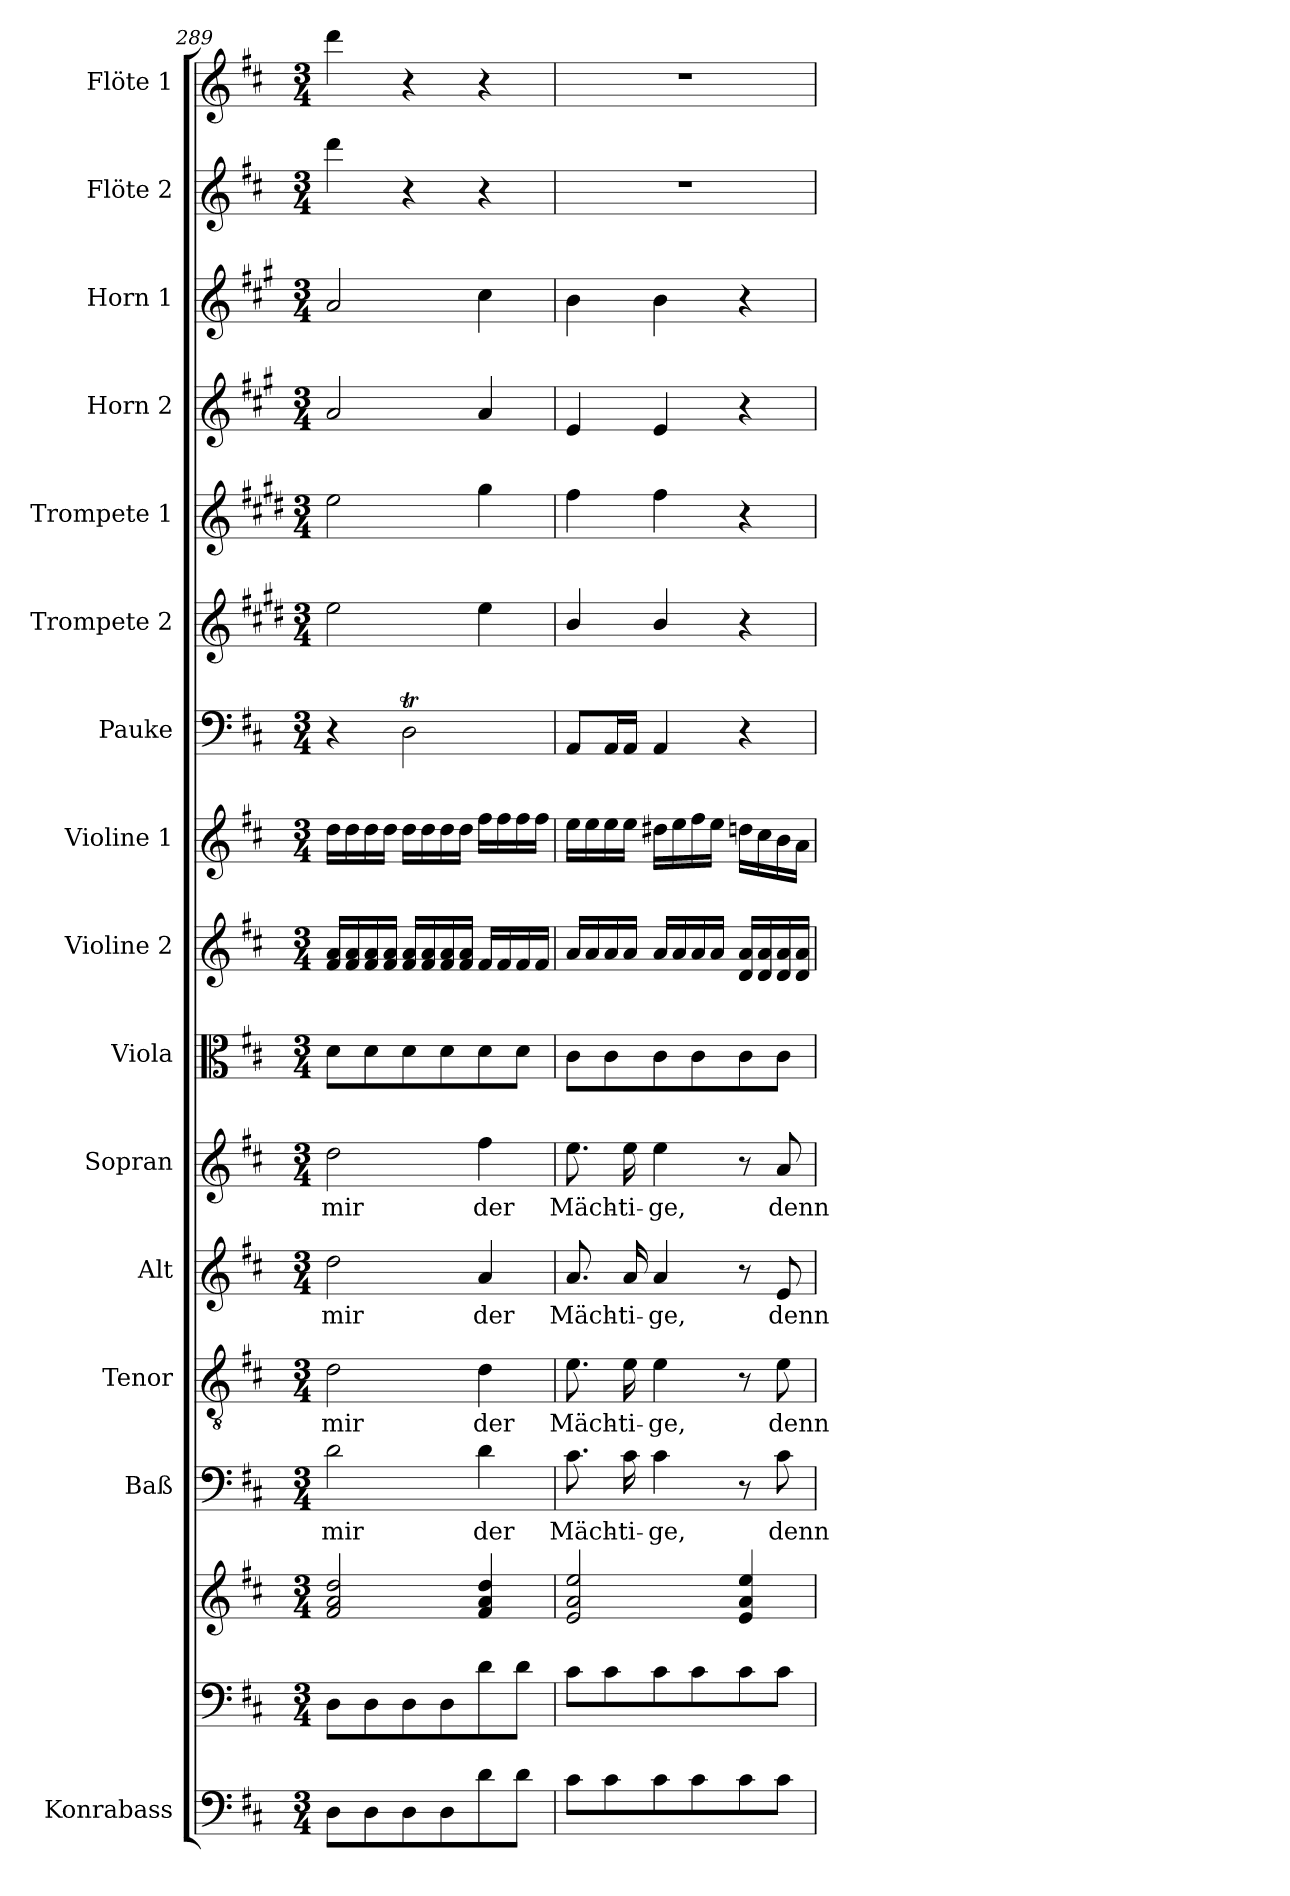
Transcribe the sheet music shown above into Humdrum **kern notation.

**kern	**kern	**kern	**kern	**text	**kern	**text	**kern	**text	**kern	**text	**kern	**kern	**kern	**kern	**kern	**kern	**kern	**kern	**kern	**kern
*part16	*part15	*part15	*part14	*part14	*part13	*part13	*part12	*part12	*part11	*part11	*part10	*part9	*part8	*part7	*part6	*part5	*part4	*part3	*part2	*part1
*staff17	*staff16	*staff15	*staff14	*staff14	*staff13	*staff13	*staff12	*staff12	*staff11	*staff11	*staff10	*staff9	*staff8	*staff7	*staff6	*staff5	*staff4	*staff3	*staff2	*staff1
*I"Konrabass	*	*	*I"Baß	*	*I"Tenor	*	*I"Alt	*	*I"Sopran	*	*I"Viola	*I"Violine 2	*I"Violine 1	*I"Pauke	*I"Trompete 2	*I"Trompete 1	*I"Horn 2	*I"Horn 1	*I"Flöte 2	*I"Flöte 1
*I'Kb.	*	*	*I'Baß	*	*I'Ten	*	*I'Alt	*	*I'Sop	*	*I'Vla.	*I'Vln. 2	*I'Vln. 1	*I'Pk.	*I'Trp. 2	*I'Trp. 1	*I'Hrn. 2	*I'Hrn. 1	*I'Fl. 2	*I'Fl. 1
*clefF4	*clefF4	*clefG2	*clefF4	*	*clefGv2	*	*clefG2	*	*clefG2	*	*clefC3	*clefG2	*clefG2	*clefF4	*clefG2	*clefG2	*clefG2	*clefG2	*clefG2	*clefG2
*ITrd7c12	*	*	*	*	*	*	*	*	*	*	*	*	*	*	*ITrd1c2	*ITrd1c2	*ITrd4c7	*ITrd4c7	*	*
*k[f#c#]	*k[f#c#]	*k[f#c#]	*k[f#c#]	*	*k[f#c#]	*	*k[f#c#]	*	*k[f#c#]	*	*k[f#c#]	*k[f#c#]	*k[f#c#]	*k[f#c#]	*k[f#c#]	*k[f#c#]	*k[f#c#]	*k[f#c#]	*k[f#c#]	*k[f#c#]
*D:	*D:	*D:	*D:	*	*D:	*	*D:	*	*D:	*	*D:	*D:	*D:	*D:	*D:	*D:	*D:	*D:	*D:	*D:
*M3/4	*M3/4	*M3/4	*M3/4	*	*M3/4	*	*M3/4	*	*M3/4	*	*M3/4	*M3/4	*M3/4	*M3/4	*M3/4	*M3/4	*M3/4	*M3/4	*M3/4	*M3/4
=289	=289	=289	=289	=289	=289	=289	=289	=289	=289	=289	=289	=289	=289	=289	=289	=289	=289	=289	=289	=289
!	!	!	!	!LO:LY:b	!	!LO:LY:b	!	!LO:LY:b	!	!LO:LY:b	!	!	!	!	!	!	!	!	!	!
8DD\L	8D\L	2f#/ 2a/ 2dd/	2d\	mir	2d\	mir	2dd\	mir	2dd\	mir	8d\L	16f#/ 16a/LL	16dd\LL	4r	2dd\	2dd\	2d/	2d/	4ddd\	4ddd\
.	.	.	.	.	.	.	.	.	.	.	.	16f#/ 16a/	16dd\	.	.	.	.	.	.	.
8DD\	8D\	.	.	.	.	.	.	.	.	.	8d\	16f#/ 16a/	16dd\	.	.	.	.	.	.	.
.	.	.	.	.	.	.	.	.	.	.	.	16f#/ 16a/JJ	16dd\JJ	.	.	.	.	.	.	.
8DD\	8D\	.	.	.	.	.	.	.	.	.	8d\	16f#/ 16a/LL	16dd\LL	2DT\	.	.	.	.	4r	4r
.	.	.	.	.	.	.	.	.	.	.	.	16f#/ 16a/	16dd\	.	.	.	.	.	.	.
8DD\	8D\	.	.	.	.	.	.	.	.	.	8d\	16f#/ 16a/	16dd\	.	.	.	.	.	.	.
.	.	.	.	.	.	.	.	.	.	.	.	16f#/ 16a/JJ	16dd\JJ	.	.	.	.	.	.	.
!	!	!	!	!LO:LY:b	!	!LO:LY:b	!	!LO:LY:b	!	!LO:LY:b	!	!	!	!	!	!	!	!	!	!
8D\	8d\	4f#/ 4a/ 4dd/	4d\	der	4d\	der	4a/	der	4ff#\	der	8d\	16f#/LL	16ff#\LL	.	4dd\	4ff#\	4d/	4f#\	4r	4r
.	.	.	.	.	.	.	.	.	.	.	.	16f#/	16ff#\	.	.	.	.	.	.	.
8D\J	8d\J	.	.	.	.	.	.	.	.	.	8d\J	16f#/	16ff#\	.	.	.	.	.	.	.
.	.	.	.	.	.	.	.	.	.	.	.	16f#/JJ	16ff#\JJ	.	.	.	.	.	.	.
!!LO:PB:g=z
=290	=290	=290	=290	=290	=290	=290	=290	=290	=290	=290	=290	=290	=290	=290	=290	=290	=290	=290	=290	=290
!	!	!	!	!LO:LY:b	!	!LO:LY:b	!	!LO:LY:b	!	!LO:LY:b	!	!	!	!	!	!	!	!	!	!
8C#\L	8c#\L	2e/ 2a/ 2ee/	8.c#\	Mäch-	8.e\	Mäch-	8.a/	Mäch-	8.ee\	Mäch-	8c#\L	16a/LL	16ee\LL	8AA/L	4a/	4ee\	4A/	4e\	2.r	2.r
.	.	.	.	.	.	.	.	.	.	.	.	16a/	16ee\	.	.	.	.	.	.	.
8C#\	8c#\	.	.	.	.	.	.	.	.	.	8c#\	16a/	16ee\	16AA/L	.	.	.	.	.	.
!	!	!	!	!LO:LY:b	!	!LO:LY:b	!	!LO:LY:b	!	!LO:LY:b	!	!	!	!	!	!	!	!	!	!
.	.	.	16c#\	-ti-	16e\	-ti-	16a/	-ti-	16ee\	-ti-	.	16a/JJ	16ee\JJ	16AA/JJ	.	.	.	.	.	.
!	!	!	!	!LO:LY:b	!	!LO:LY:b	!	!LO:LY:b	!	!LO:LY:b	!	!	!	!	!	!	!	!	!	!
8C#\	8c#\	.	4c#\	-ge,	4e\	-ge,	4a/	-ge,	4ee\	-ge,	8c#\	16a/LL	16dd#X\LL	4AA/	4a/	4ee\	4A/	4e\	.	.
.	.	.	.	.	.	.	.	.	.	.	.	16a/	16ee\	.	.	.	.	.	.	.
8C#\	8c#\	.	.	.	.	.	.	.	.	.	8c#\	16a/	16ff#\	.	.	.	.	.	.	.
.	.	.	.	.	.	.	.	.	.	.	.	16a/JJ	16ee\JJ	.	.	.	.	.	.	.
8C#\	8c#\	4e/ 4a/ 4ee/	8r	.	8r	.	8r	.	8r	.	8c#\	16d/ 16a/LL	16ddn\LL	4r	4r	4r	4r	4r	.	.
.	.	.	.	.	.	.	.	.	.	.	.	16d/ 16a/	16cc#\	.	.	.	.	.	.	.
!	!	!	!	!LO:LY:b	!	!LO:LY:b	!	!LO:LY:b	!	!LO:LY:b	!	!	!	!	!	!	!	!	!	!
8C#\J	8c#\J	.	8c#\	denn	8e\	denn	8e/	denn	8a/	denn	8c#\J	16d/ 16a/	16b\	.	.	.	.	.	.	.
.	.	.	.	.	.	.	.	.	.	.	.	16d/ 16a/JJ	16a\JJ	.	.	.	.	.	.	.
=	=	=	=	=	=	=	=	=	=	=	=	=	=	=	=	=	=	=	=	=
*-	*-	*-	*-	*-	*-	*-	*-	*-	*-	*-	*-	*-	*-	*-	*-	*-	*-	*-	*-	*-
